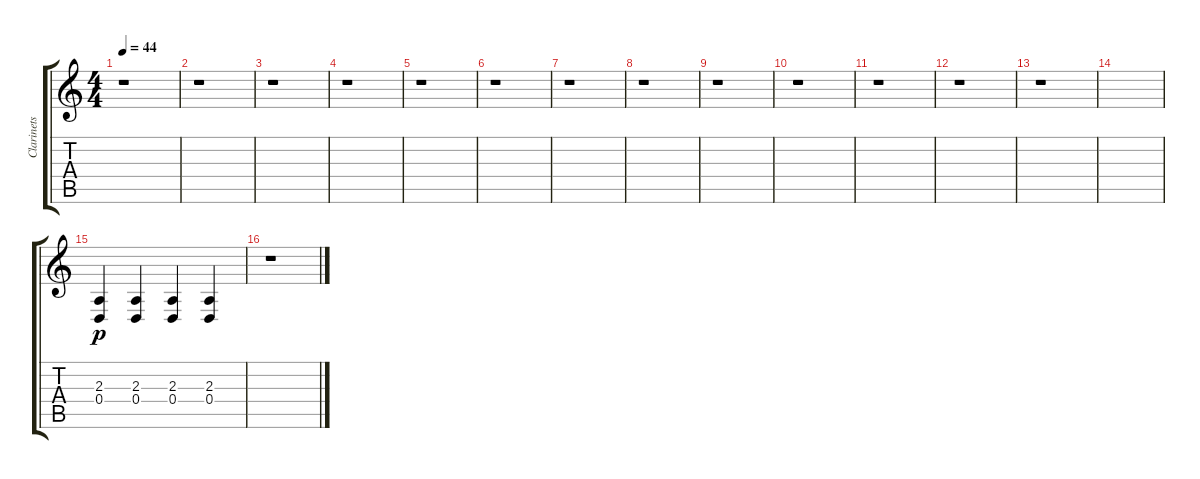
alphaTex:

\track ("Clarinets" "Clarinets") {instrument clarinet}
\staff {score tabs}
\tuning (E4 B3 G3 D3 A2 E2) {hide}
\ts (4 4)
\tempo 44
\clef g2
\ks c
r.1{dy p} |
r.1 |
r.1 |
r.1 |
r.1 |
r.1 |
r.1 |
r.1 |
r.1 |
r.1 |
r.1 |
r.1 |
r.1 |
|
(2.3 0.4).4{instrument clarinet} (2.3 0.4).4 (2.3 0.4).4 (2.3 0.4).4 |
r.1
